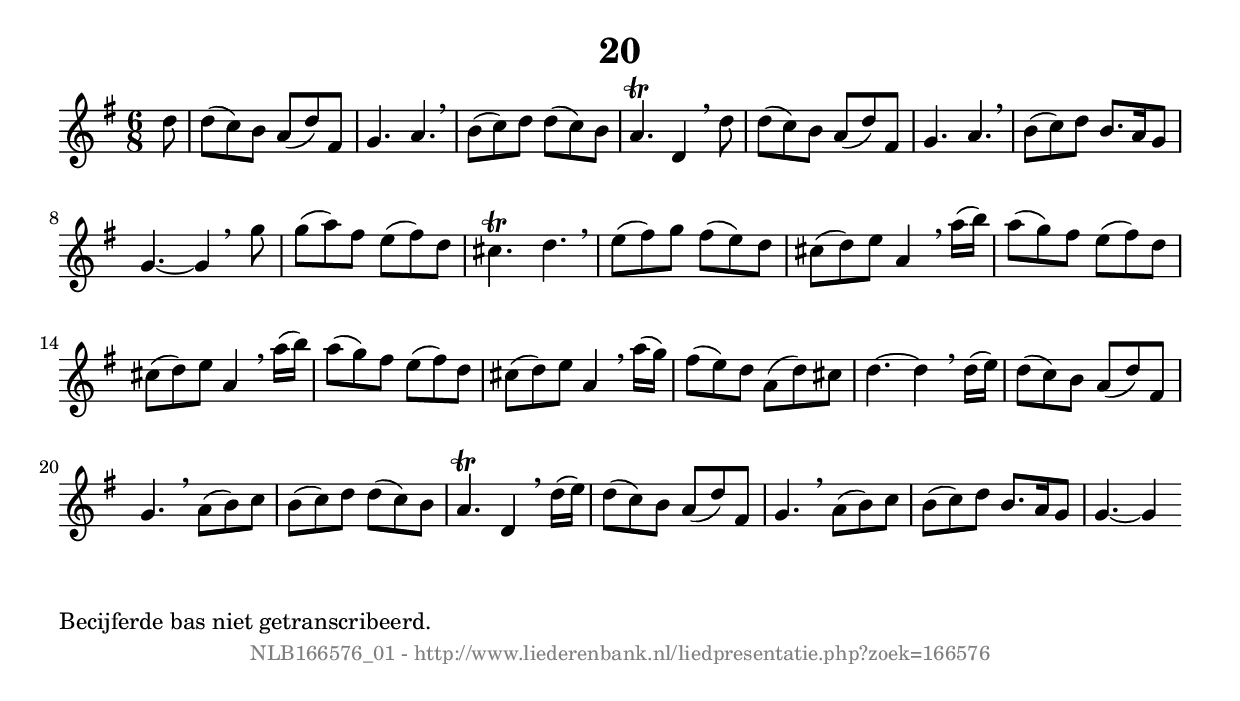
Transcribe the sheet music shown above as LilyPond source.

%
% produced by wce2krn 1.64 (7 June 2014)
%
\version"2.16"
#(append! paper-alist '(("long" . (cons (* 210 mm) (* 2000 mm)))))
#(set-default-paper-size "long")
sb = {\breathe}
mBreak = {\breathe }
bBreak = {\breathe }
x = {\once\override NoteHead #'style = #'cross }
gl=\glissando
itime={\override Staff.TimeSignature #'stencil = ##f }
ficta = {\once\set suggestAccidentals = ##t}
fine = {\once\override Score.RehearsalMark #'self-alignment-X = #1 \mark \markup {\italic{Fine}}}
dc = {\once\override Score.RehearsalMark #'self-alignment-X = #1 \mark \markup {\italic{D.C.}}}
dcf = {\once\override Score.RehearsalMark #'self-alignment-X = #1 \mark \markup {\italic{D.C. al Fine}}}
dcc = {\once\override Score.RehearsalMark #'self-alignment-X = #1 \mark \markup {\italic{D.C. al Coda}}}
ds = {\once\override Score.RehearsalMark #'self-alignment-X = #1 \mark \markup {\italic{D.S.}}}
dsf = {\once\override Score.RehearsalMark #'self-alignment-X = #1 \mark \markup {\italic{D.S. al Fine}}}
dsc = {\once\override Score.RehearsalMark #'self-alignment-X = #1 \mark \markup {\italic{D.S. al Coda}}}
pv = {\set Score.repeatCommands = #'((volta "1"))}
sv = {\set Score.repeatCommands = #'((volta "2"))}
tv = {\set Score.repeatCommands = #'((volta "3"))}
qv = {\set Score.repeatCommands = #'((volta "4"))}
xv = {\set Score.repeatCommands = #'((volta #f))}
\header{ tagline = ""
title = "20"
}
\score {{
\key g \major
\relative g'
{
\set melismaBusyProperties = #'()
\partial 32*4
\time 6/8
\tempo 4=120
\override Score.MetronomeMark #'transparent = ##t
\override Score.RehearsalMark #'break-visibility = #(vector #t #t #f)
d'8 d( c) b a( d) fis, g4. a \sb b8( c) d d( c) b a4.\trill d,4 \mBreak
d'8 d( c) b a( d) fis, g4. a \sb b8( c) d b8. a16 g8 g4.~ g4 \bar ":|:" \bBreak
g'8 g( a) fis e( fis) d cis4.\trill d \sb e8( fis) g fis( e) d cis( d) e a,4 \mBreak
a'16( b) a8( g) fis e( fis) d cis( d) e a,4 \sb a'16( b) a8( g) fis e( fis) d cis( d) e a,4 \mBreak
a'16( g) fis8( e) d a( d) cis d4.~ d4 \mBreak
d16( e) d8( c) b a( d) fis, g4. \sb a8( b) c b( c) d d( c) b a4.\trill d,4 \mBreak
d'16( e) d8( c) b a( d) fis, g4. \sb a8( b) c b( c) d b8. a16 g8 g4.~ g4 \bar ":|:"
 }}
 \midi { }
 \layout {
            indent = 0.0\cm
}
}
\markup { \wordwrap-string #" 
Becijferde bas niet getranscribeerd.
"}
\markup { \vspace #0 } \markup { \with-color #grey \fill-line { \center-column { \smaller "NLB166576_01 - http://www.liederenbank.nl/liedpresentatie.php?zoek=166576" } } }
